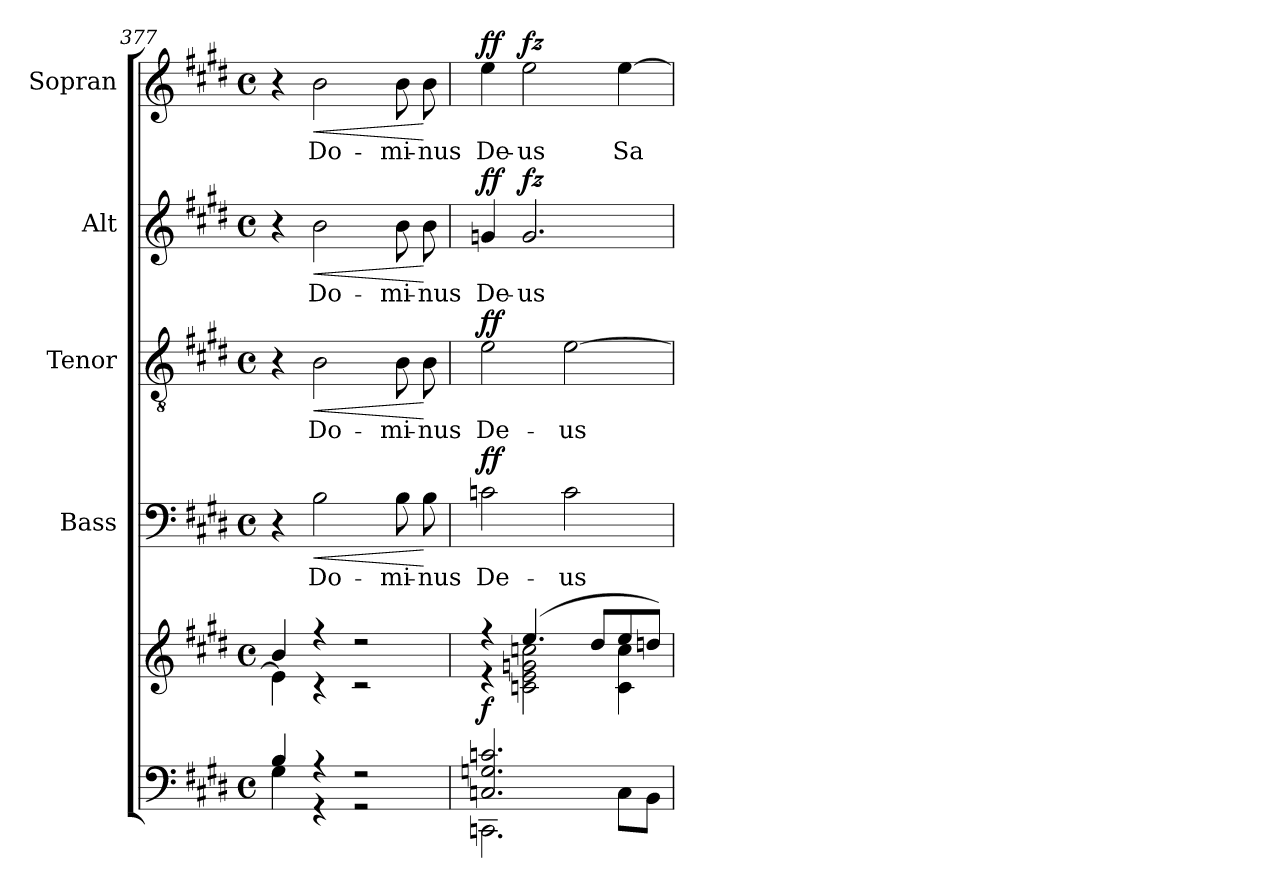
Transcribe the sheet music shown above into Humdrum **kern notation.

**kern	**kern	**dynam	**kern	**text	**dynam	**kern	**text	**dynam	**kern	**text	**dynam	**kern	**text	**dynam
*part5	*part5	*part5	*part4	*part4	*part4	*part3	*part3	*part3	*part2	*part2	*part2	*part1	*part1	*part1
*staff6	*staff5	*staff5/6	*staff4	*staff4	*staff4	*staff3	*staff3	*staff3	*staff2	*staff2	*staff2	*staff1	*staff1	*staff1
*	*	*	*I"Bass	*	*	*I"Tenor	*	*	*I"Alt	*	*	*I"Sopran	*	*
*	*	*	*I'B.	*	*	*I'T.	*	*	*I'A.	*	*	*I'S.	*	*
*clefF4	*clefG2	*	*clefF4	*	*	*clefGv2	*	*	*clefG2	*	*	*clefG2	*	*
*k[f#c#g#d#]	*k[f#c#g#d#]	*	*k[f#c#g#d#]	*	*	*k[f#c#g#d#]	*	*	*k[f#c#g#d#]	*	*	*k[f#c#g#d#]	*	*
*E:	*E:	*	*E:	*	*	*E:	*	*	*E:	*	*	*E:	*	*
*M4/4	*M4/4	*	*M4/4	*	*	*M4/4	*	*	*M4/4	*	*	*M4/4	*	*
*met(c)	*met(c)	*	*met(c)	*	*	*met(c)	*	*	*met(c)	*	*	*met(c)	*	*
=377	=377	=377	=377	=377	=377	=377	=377	=377	=377	=377	=377	=377	=377	=377
*^	*^	*	*	*	*	*	*	*	*	*	*	*	*	*
4B/	4G#\	4b/	4e\]	.	4r	.	.	4r	.	.	4r	.	.	4r	.	.
!	!	!	!	!	!	!LO:LY:b	!LO:HP:b	!	!LO:LY:b	!LO:HP:b	!	!LO:LY:b	!LO:HP:b	!	!LO:LY:b	!LO:HP:b
4r	4r	4r	4r	.	2B\	Do-	<	2B\	Do-	<	2b\	Do-	<	2b\	Do-	<
2r	2r	2r	2r	.	.	.	.	.	.	.	.	.	.	.	.	.
!	!	!	!	!	!	!LO:LY:b	!	!	!LO:LY:b	!	!	!LO:LY:b	!	!	!LO:LY:b	!
.	.	.	.	.	8B\	-mi-	.	8B\	-mi-	.	8b\	-mi-	.	8b\	-mi-	.
!	!	!	!	!	!	!LO:LY:b	!	!	!LO:LY:b	!	!	!LO:LY:b	!	!	!LO:LY:b	!
.	.	.	.	.	8B\	-nus	[	8B\	-nus	[	8b\	-nus	[	8b\	-nus	[
=378	=378	=378	=378	=378	=378	=378	=378	=378	=378	=378	=378	=378	=378	=378	=378	=378
!	!	!	!	!LO:DY:b	!	!LO:LY:b	!LO:DY:a	!	!LO:LY:b	!LO:DY:a	!	!LO:LY:b	!LO:DY:a	!	!LO:LY:b	!LO:DY:a
2.Cn/ 2.Gn/ 2.cn/	2.CCn\	4r	4r	f	2cn\	De-	ff	2e\	De-	ff	4gn/	De-	ff	4ee\	De-	ff
!	!	!	!	!	!	!	!	!	!	!	!	!LO:LY:b	!LO:DY:a	!	!LO:LY:b	!LO:DY:a
.	.	(4.ee/	2cn\ 2e\ 2gn\ 2ccn\	.	.	.	.	.	.	.	2.g/	-us	fz	2ee\	-us	fz
!	!	!	!	!	!	!LO:LY:b	!	!	!LO:LY:b	!	!	!	!	!	!	!
.	.	.	.	.	2c\	-us	.	[2e\	-us	.	.	.	.	.	.	.
.	.	8dd#/L	.	.	.	.	.	.	.	.	.	.	.	.	.	.
!	!	!	!	!	!	!	!	!	!	!	!	!	!	!	!LO:LY:b	!
4ryy	8C\L	8ee/	4c\ 4cc\	.	.	.	.	.	.	.	.	.	.	[4ee\	Sa-	.
.	8BB\J	8ddn/J)	.	.	.	.	.	.	.	.	.	.	.	.	.	.
*v	*v	*	*	*	*	*	*	*	*	*	*	*	*	*	*	*
*	*v	*v	*	*	*	*	*	*	*	*	*	*	*	*	*
=	=	=	=	=	=	=	=	=	=	=	=	=	=	=
*-	*-	*-	*-	*-	*-	*-	*-	*-	*-	*-	*-	*-	*-	*-
